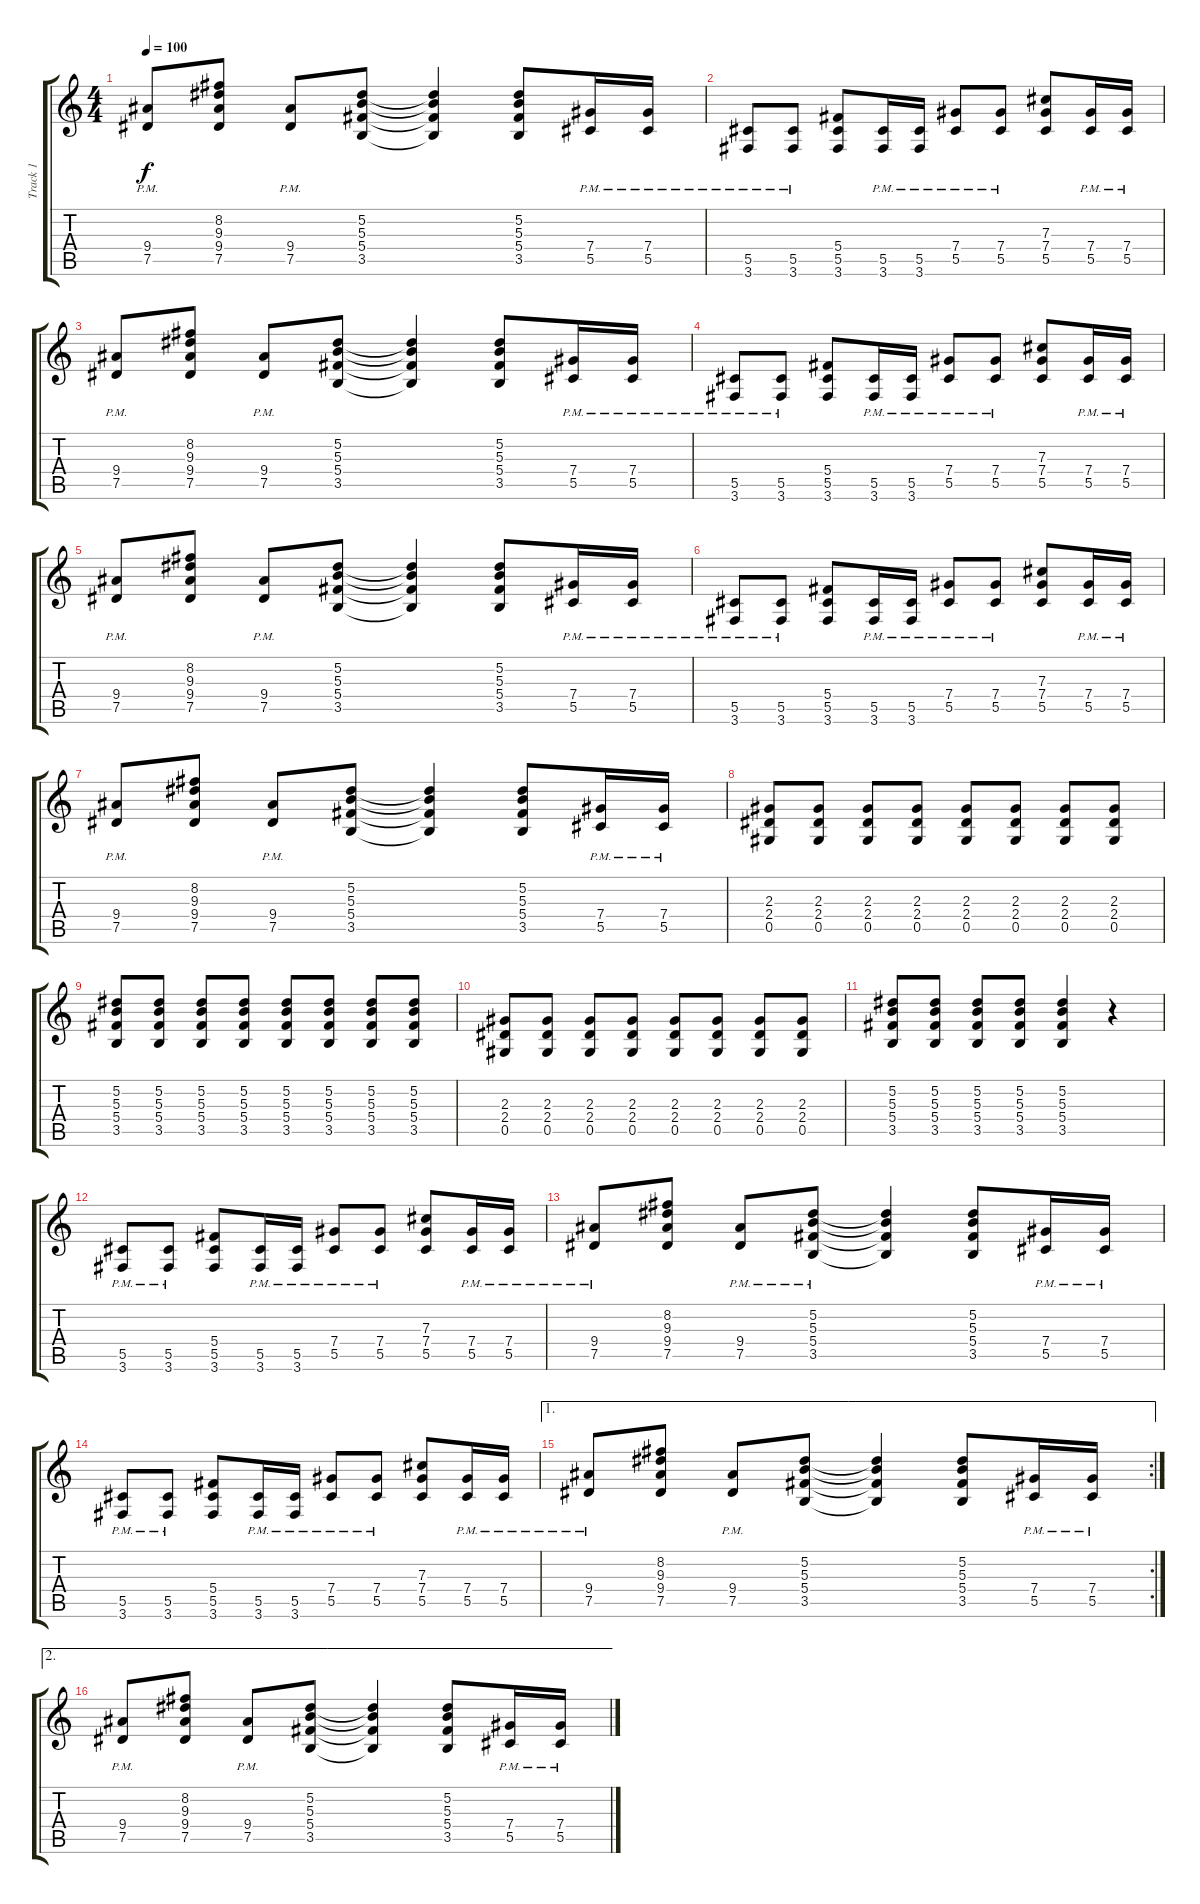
\track ("Track 1" "Track 1") {instrument overdrivenguitar}
\staff {score tabs}
\tuning (Eb4 Bb3 Gb3 Db3 Ab2 Eb2) {hide}
\ts (4 4)
\tempo 100
\clef g2
\ks c
(9.4{pm} 7.5{pm}).8{dy f} (8.2 9.3 9.4 7.5).8 (9.4{pm} 7.5{pm}).8 (5.2 5.3 5.4 3.5).8 (5.2{t} 5.3{t} 5.4{t} 3.5{t}).4 (5.2 5.3 5.4 3.5).8 (7.4{pm} 5.5{pm}).16 (7.4{pm} 5.5{pm}).16 |
(5.5{pm} 3.6{pm}).8 (5.5{pm} 3.6{pm}).8 (5.4 5.5 3.6).8 (5.5{pm} 3.6{pm}).16 (5.5{pm} 3.6{pm}).16 (7.4{pm} 5.5{pm}).8 (7.4{pm} 5.5{pm}).8 (7.3 7.4 5.5).8 (7.4{pm} 5.5{pm}).16 (7.4{pm} 5.5{pm}).16 |
(9.4{pm} 7.5{pm}).8 (8.2 9.3 9.4 7.5).8 (9.4{pm} 7.5{pm}).8 (5.2 5.3 5.4 3.5).8 (5.2{t} 5.3{t} 5.4{t} 3.5{t}).4 (5.2 5.3 5.4 3.5).8 (7.4{pm} 5.5{pm}).16 (7.4{pm} 5.5{pm}).16 |
(5.5{pm} 3.6{pm}).8 (5.5{pm} 3.6{pm}).8 (5.4 5.5 3.6).8 (5.5{pm} 3.6{pm}).16 (5.5{pm} 3.6{pm}).16 (7.4{pm} 5.5{pm}).8 (7.4{pm} 5.5{pm}).8 (7.3 7.4 5.5).8 (7.4{pm} 5.5{pm}).16 (7.4{pm} 5.5{pm}).16 |
(9.4{pm} 7.5{pm}).8 (8.2 9.3 9.4 7.5).8 (9.4{pm} 7.5{pm}).8 (5.2 5.3 5.4 3.5).8 (5.2{t} 5.3{t} 5.4{t} 3.5{t}).4 (5.2 5.3 5.4 3.5).8 (7.4{pm} 5.5{pm}).16 (7.4{pm} 5.5{pm}).16 |
(5.5{pm} 3.6{pm}).8 (5.5{pm} 3.6{pm}).8 (5.4 5.5 3.6).8 (5.5{pm} 3.6{pm}).16 (5.5{pm} 3.6{pm}).16 (7.4{pm} 5.5{pm}).8 (7.4{pm} 5.5{pm}).8 (7.3 7.4 5.5).8 (7.4{pm} 5.5{pm}).16 (7.4{pm} 5.5{pm}).16 |
(9.4{pm} 7.5{pm}).8 (8.2 9.3 9.4 7.5).8 (9.4{pm} 7.5{pm}).8 (5.2 5.3 5.4 3.5).8 (5.2{t} 5.3{t} 5.4{t} 3.5{t}).4 (5.2 5.3 5.4 3.5).8 (7.4{pm} 5.5{pm}).16 (7.4{pm} 5.5{pm}).16 |
(2.3 2.4 0.5).8 (2.3 2.4 0.5).8 (2.3 2.4 0.5).8 (2.3 2.4 0.5).8 (2.3 2.4 0.5).8 (2.3 2.4 0.5).8 (2.3 2.4 0.5).8 (2.3 2.4 0.5).8 |
(5.2 5.3 5.4 3.5).8 (5.2 5.3 5.4 3.5).8 (5.2 5.3 5.4 3.5).8 (5.2 5.3 5.4 3.5).8 (5.2 5.3 5.4 3.5).8 (5.2 5.3 5.4 3.5).8 (5.2 5.3 5.4 3.5).8 (5.2 5.3 5.4 3.5).8 |
(2.3 2.4 0.5).8 (2.3 2.4 0.5).8 (2.3 2.4 0.5).8 (2.3 2.4 0.5).8 (2.3 2.4 0.5).8 (2.3 2.4 0.5).8 (2.3 2.4 0.5).8 (2.3 2.4 0.5).8 |
(5.2 5.3 5.4 3.5).8 (5.2 5.3 5.4 3.5).8 (5.2 5.3 5.4 3.5).8 (5.2 5.3 5.4 3.5).8 (5.2 5.3 5.4 3.5).4 r.4 |
(5.5{pm} 3.6{pm}).8 (5.5{pm} 3.6{pm}).8 (5.4 5.5 3.6).8 (5.5{pm} 3.6{pm}).16 (5.5{pm} 3.6{pm}).16 (7.4{pm} 5.5{pm}).8 (7.4{pm} 5.5{pm}).8 (7.3 7.4 5.5).8 (7.4{pm} 5.5{pm}).16 (7.4{pm} 5.5{pm}).16 |
(9.4{pm} 7.5{pm}).8 (8.2 9.3 9.4 7.5).8 (9.4{pm} 7.5{pm}).8 (5.2{pm} 5.3{pm} 5.4{pm} 3.5{pm}).8 (5.2{t} 5.3{t} 5.4{t} 3.5{t}).4 (5.2 5.3 5.4 3.5).8 (7.4{pm} 5.5{pm}).16 (7.4{pm} 5.5{pm}).16 |
(5.5{pm} 3.6{pm}).8 (5.5{pm} 3.6{pm}).8 (5.4 5.5 3.6).8 (5.5{pm} 3.6{pm}).16 (5.5{pm} 3.6{pm}).16 (7.4{pm} 5.5{pm}).8 (7.4{pm} 5.5{pm}).8 (7.3 7.4 5.5).8 (7.4{pm} 5.5{pm}).16 (7.4{pm} 5.5{pm}).16 |
\ae 1
\rc 2
(9.4{pm} 7.5{pm}).8 (8.2 9.3 9.4 7.5).8 (9.4{pm} 7.5{pm}).8 (5.2 5.3 5.4 3.5).8 (5.2{t} 5.3{t} 5.4{t} 3.5{t}).4 (5.2 5.3 5.4 3.5).8 (7.4{pm} 5.5{pm}).16 (7.4{pm} 5.5{pm}).16 |
\ae 2
(9.4{pm} 7.5{pm}).8 (8.2 9.3 9.4 7.5).8 (9.4{pm} 7.5{pm}).8 (5.2 5.3 5.4 3.5).8 (5.2{t} 5.3{t} 5.4{t} 3.5{t}).4 (5.2 5.3 5.4 3.5).8 (7.4{pm} 5.5{pm}).16 (7.4{pm} 5.5{pm}).16
